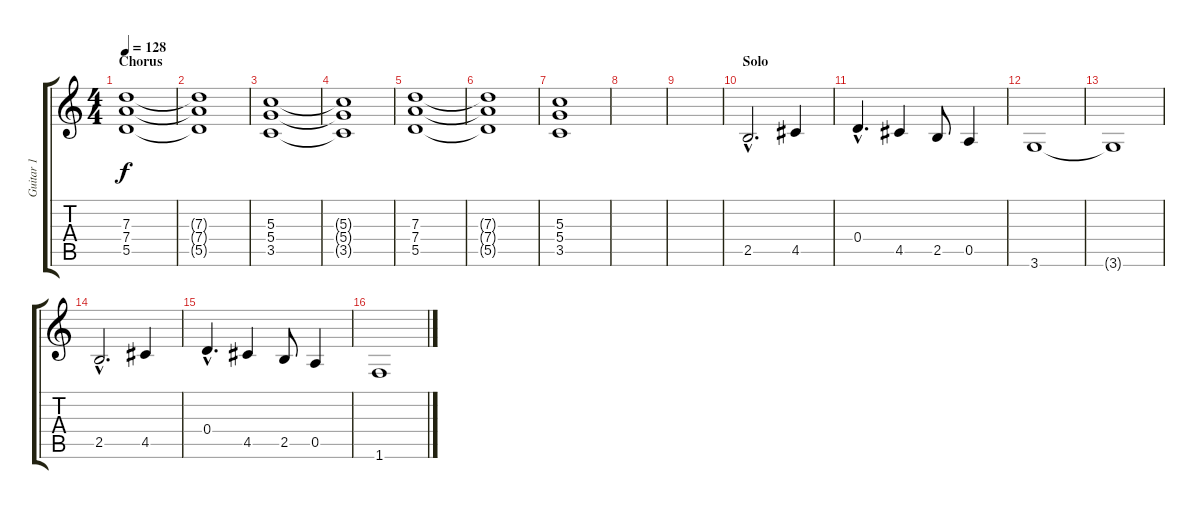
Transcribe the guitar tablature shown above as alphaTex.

\track ("Guitar 1" "Guitar 1") {instrument electricguitarclean}
\staff {score tabs}
\tuning (E4 B3 G3 D3 A2 E2) {hide}
\ts (4 4)
\section ("" "Chorus")
\tempo 128
\clef g2
\ks c
(7.3 7.4 5.5).1{dy f} |
(7.3{t} 7.4{t} 5.5{t}).1 |
(5.3 5.4 3.5).1 |
(5.3{t} 5.4{t} 3.5{t}).1 |
(7.3 7.4 5.5).1 |
(7.3{t} 7.4{t} 5.5{t}).1 |
(5.3 5.4 3.5).1 |
|
|
\section ("" "Solo")
2.5{hac}.2{d} 4.5.4 |
0.4{hac}.4{d} 4.5.4 2.5.8 0.5.4 |
3.6.1 |
3.6{t}.1 |
2.5{hac}.2{d} 4.5.4 |
0.4{hac}.4{d} 4.5.4 2.5.8 0.5.4 |
1.6.1
